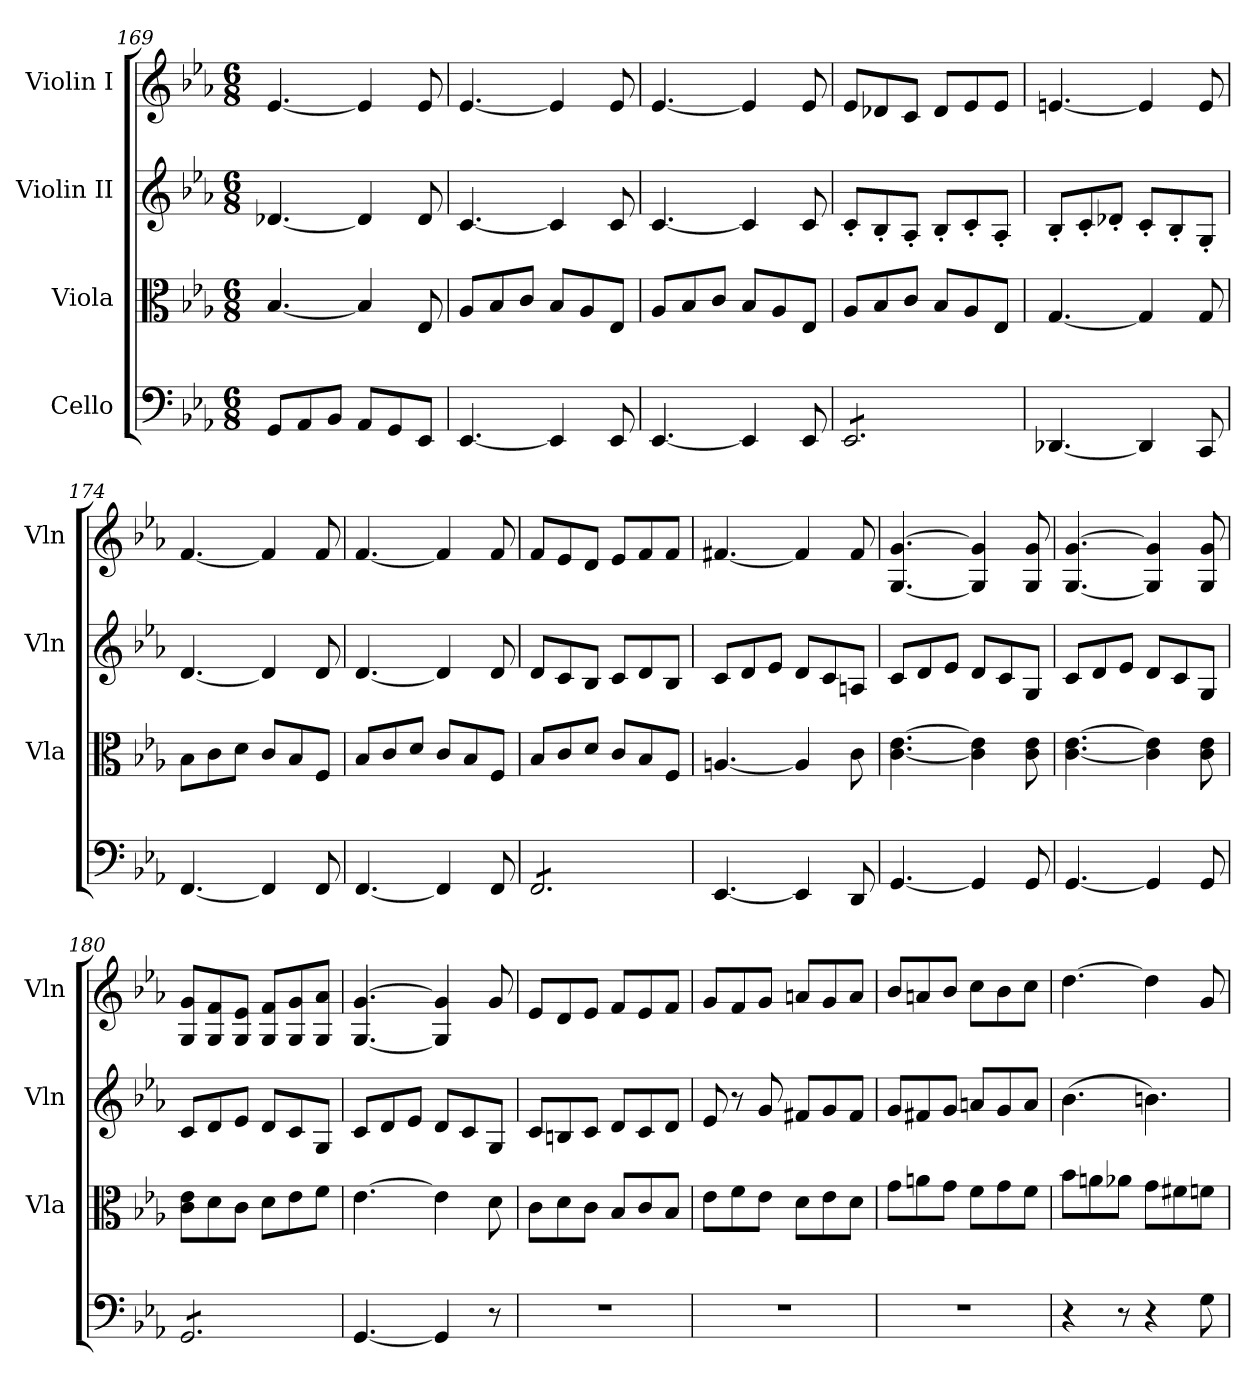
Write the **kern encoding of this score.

**kern	**kern	**kern	**kern
*part4	*part3	*part2	*part1
*staff4	*staff3	*staff2	*staff1
*I"Cello	*I"Viola	*I"Violin II	*I"Violin I
*	*I'Vla	*I'Vln	*I'Vln
!!LO:LB:g=z
*clefF4	*clefC3	*clefG2	*clefG2
*k[b-e-a-]	*k[b-e-a-]	*k[b-e-a-]	*k[b-e-a-]
*M6/8	*M6/8	*M6/8	*M6/8
=169	=169	=169	=169
8GG/L	[4.B-/	[4.d-X/	[4.e-/
8AA-/	.	.	.
8BB-/J	.	.	.
8AA-/L	4B-/]	4d-/]	4e-/]
8GG/	.	.	.
8EE-/J	8E-/	8d-/	8e-/
=170	=170	=170	=170
[4.EE-/	8A-/L	[4.c/	[4.e-/
.	8B-/	.	.
.	8c/J	.	.
4EE-/]	8B-/L	4c/]	4e-/]
.	8A-/	.	.
8EE-/	8E-/J	8c/	8e-/
=171	=171	=171	=171
[4.EE-/	8A-/L	[4.c/	[4.e-/
.	8B-/	.	.
.	8c/J	.	.
4EE-/]	8B-/L	4c/]	4e-/]
.	8A-/	.	.
8EE-/	8E-/J	8c/	8e-/
=172	=172	=172	=172
*tremolo	*	*	*
8EE-/L	8A-/L	8c'/L	8e-/L
8EE-/	8B-/	8B-'/	8d-X/
8EE-/	8c/J	8A-'/J	8c/J
8EE-/	8B-/L	8B-'/L	8d-/L
8EE-/	8A-/	8c'/	8e-/
8EE-/J	8E-/J	8A-'/J	8e-/J
*Xtremolo	*	*	*
=173	=173	=173	=173
[4.DD-X/	[4.G/	8B-'/L	[4.en/
.	.	8c'/	.
.	.	8d-X'/J	.
4DD-/]	4G/]	8c'/L	4e/]
.	.	8B-'/	.
8CC/	8G/	8G'/J	8e/
=174	=174	=174	=174
[4.FF/	8B-\L	[4.d/	[4.f/
.	8c\	.	.
.	8d\J	.	.
4FF/]	8c/L	4d/]	4f/]
.	8B-/	.	.
8FF/	8F/J	8d/	8f/
=175	=175	=175	=175
[4.FF/	8B-/L	[4.d/	[4.f/
.	8c/	.	.
.	8d/J	.	.
4FF/]	8c/L	4d/]	4f/]
.	8B-/	.	.
8FF/	8F/J	8d/	8f/
=176	=176	=176	=176
*tremolo	*	*	*
8FF/L	8B-/L	8d/L	8f/L
8FF/	8c/	8c/	8e-/
8FF/	8d/J	8B-/J	8d/J
8FF/	8c/L	8c/L	8e-/L
8FF/	8B-/	8d/	8f/
8FF/J	8F/J	8B-/J	8f/J
*Xtremolo	*	*	*
=177	=177	=177	=177
[4.EE-/	[4.An/	8c/L	[4.f#X/
.	.	8d/	.
.	.	8e-/J	.
4EE-/]	4A/]	8d/L	4f#/]
.	.	8c/	.
8DD/	8c\	8An/J	8f#/
=178	=178	=178	=178
[4.GG/	[4.c\ [4.e-\	8c/L	[4.G/ [4.g/
.	.	8d/	.
.	.	8e-/J	.
4GG/]	4c\] 4e-\]	8d/L	4G/] 4g/]
.	.	8c/	.
8GG/	8c\ 8e-\	8G/J	8G/ 8g/
=179	=179	=179	=179
[4.GG/	[4.c\ [4.e-\	8c/L	[4.G/ [4.g/
.	.	8d/	.
.	.	8e-/J	.
4GG/]	4c\] 4e-\]	8d/L	4G/] 4g/]
.	.	8c/	.
8GG/	8c\ 8e-\	8G/J	8G/ 8g/
!!LO:LB:g=z
=180	=180	=180	=180
*tremolo	*	*	*
8GG/L	8c\ 8e-\L	8c/L	8G/ 8g/L
8GG/	8d\	8d/	8G/ 8f/
8GG/	8c\J	8e-/J	8G/ 8e-/J
8GG/	8d\L	8d/L	8G/ 8f/L
8GG/	8e-\	8c/	8G/ 8g/
8GG/J	8f\J	8G/J	8G/ 8a-/J
*Xtremolo	*	*	*
=181	=181	=181	=181
[4.GG/	[4.e-\	8c/L	[4.G/ [4.g/
.	.	8d/	.
.	.	8e-/J	.
4GG/]	4e-\]	8d/L	4G/] 4g/]
.	.	8c/	.
8r	8d\	8G/J	8g/
=182	=182	=182	=182
2.r	8c\L	8c/L	8e-/L
.	8d\	8Bn/	8d/
.	8c\J	8c/J	8e-/J
.	8B-/L	8d/L	8f/L
.	8c/	8c/	8e-/
.	8B-/J	8d/J	8f/J
=183	=183	=183	=183
2.r	8e-\L	8e-/	8g/L
.	8f\	8r	8f/
.	8e-\J	8g/	8g/J
.	8d\L	8f#X/L	8an/L
.	8e-\	8g/	8g/
.	8d\J	8f#/J	8a/J
=184	=184	=184	=184
2.r	8g\L	8g/L	8b-/L
.	8an\	8f#X/	8an/
.	8g\J	8g/J	8b-/J
.	8f\L	8an/L	8cc\L
.	8g\	8g/	8b-\
.	8f\J	8a/J	8cc\J
=185	=185	=185	=185
4r	8b-\L	(>4.b-\	[4.dd\
.	8an\	.	.
8r	8a-X\J	.	.
4r	8g\L	4.bn\)	4dd\]
.	8f#X\	.	.
8G\	8fn\J	.	8g/
=	=	=	=
*-	*-	*-	*-
